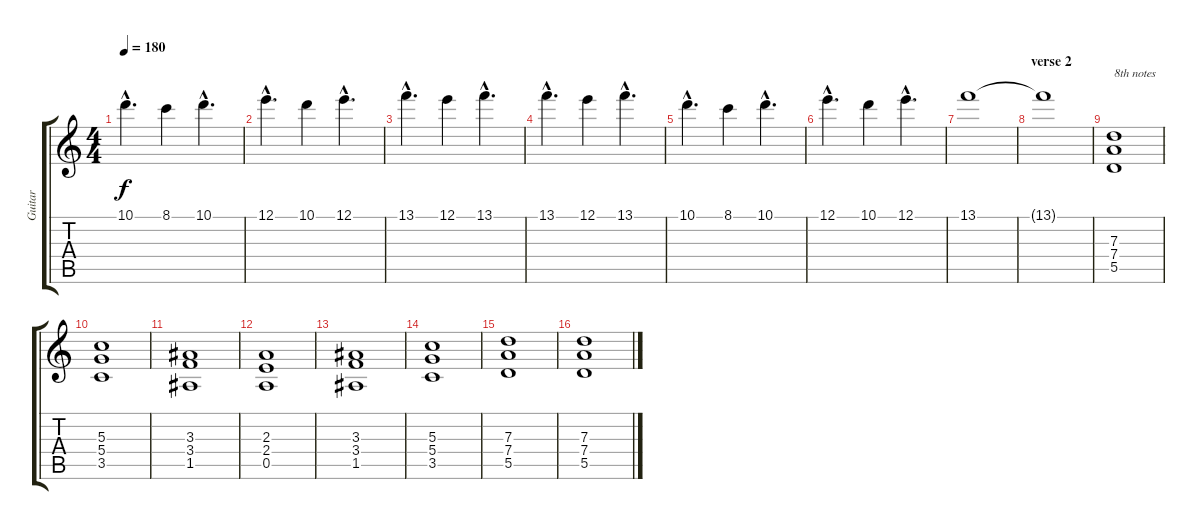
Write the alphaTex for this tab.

\track ("Guitar" "Guitar") {instrument overdrivenguitar}
\staff {score tabs}
\tuning (E4 B3 G3 D3 A2 E2) {hide}
\ts (4 4)
\tempo 180
\clef g2
\ks c
10.1{hac}.4{d dy f} 8.1.4 10.1{hac}.4{d} |
12.1{hac}.4{d} 10.1.4 12.1{hac}.4{d} |
13.1{hac}.4{d} 12.1.4 13.1{hac}.4{d} |
13.1{hac}.4{d} 12.1.4 13.1{hac}.4{d} |
10.1{hac}.4{d} 8.1.4 10.1{hac}.4{d} |
12.1{hac}.4{d} 10.1.4 12.1{hac}.4{d} |
13.1.1 |
\section ("" "verse 2")
13.1{t}.1 |
(7.3 7.4 5.5).1{txt "8th notes"} |
(5.3 5.4 3.5).1 |
(3.3 3.4 1.5).1 |
(2.3 2.4 0.5).1 |
(3.3 3.4 1.5).1 |
(5.3 5.4 3.5).1 |
(7.3 7.4 5.5).1 |
(7.3 7.4 5.5).1
